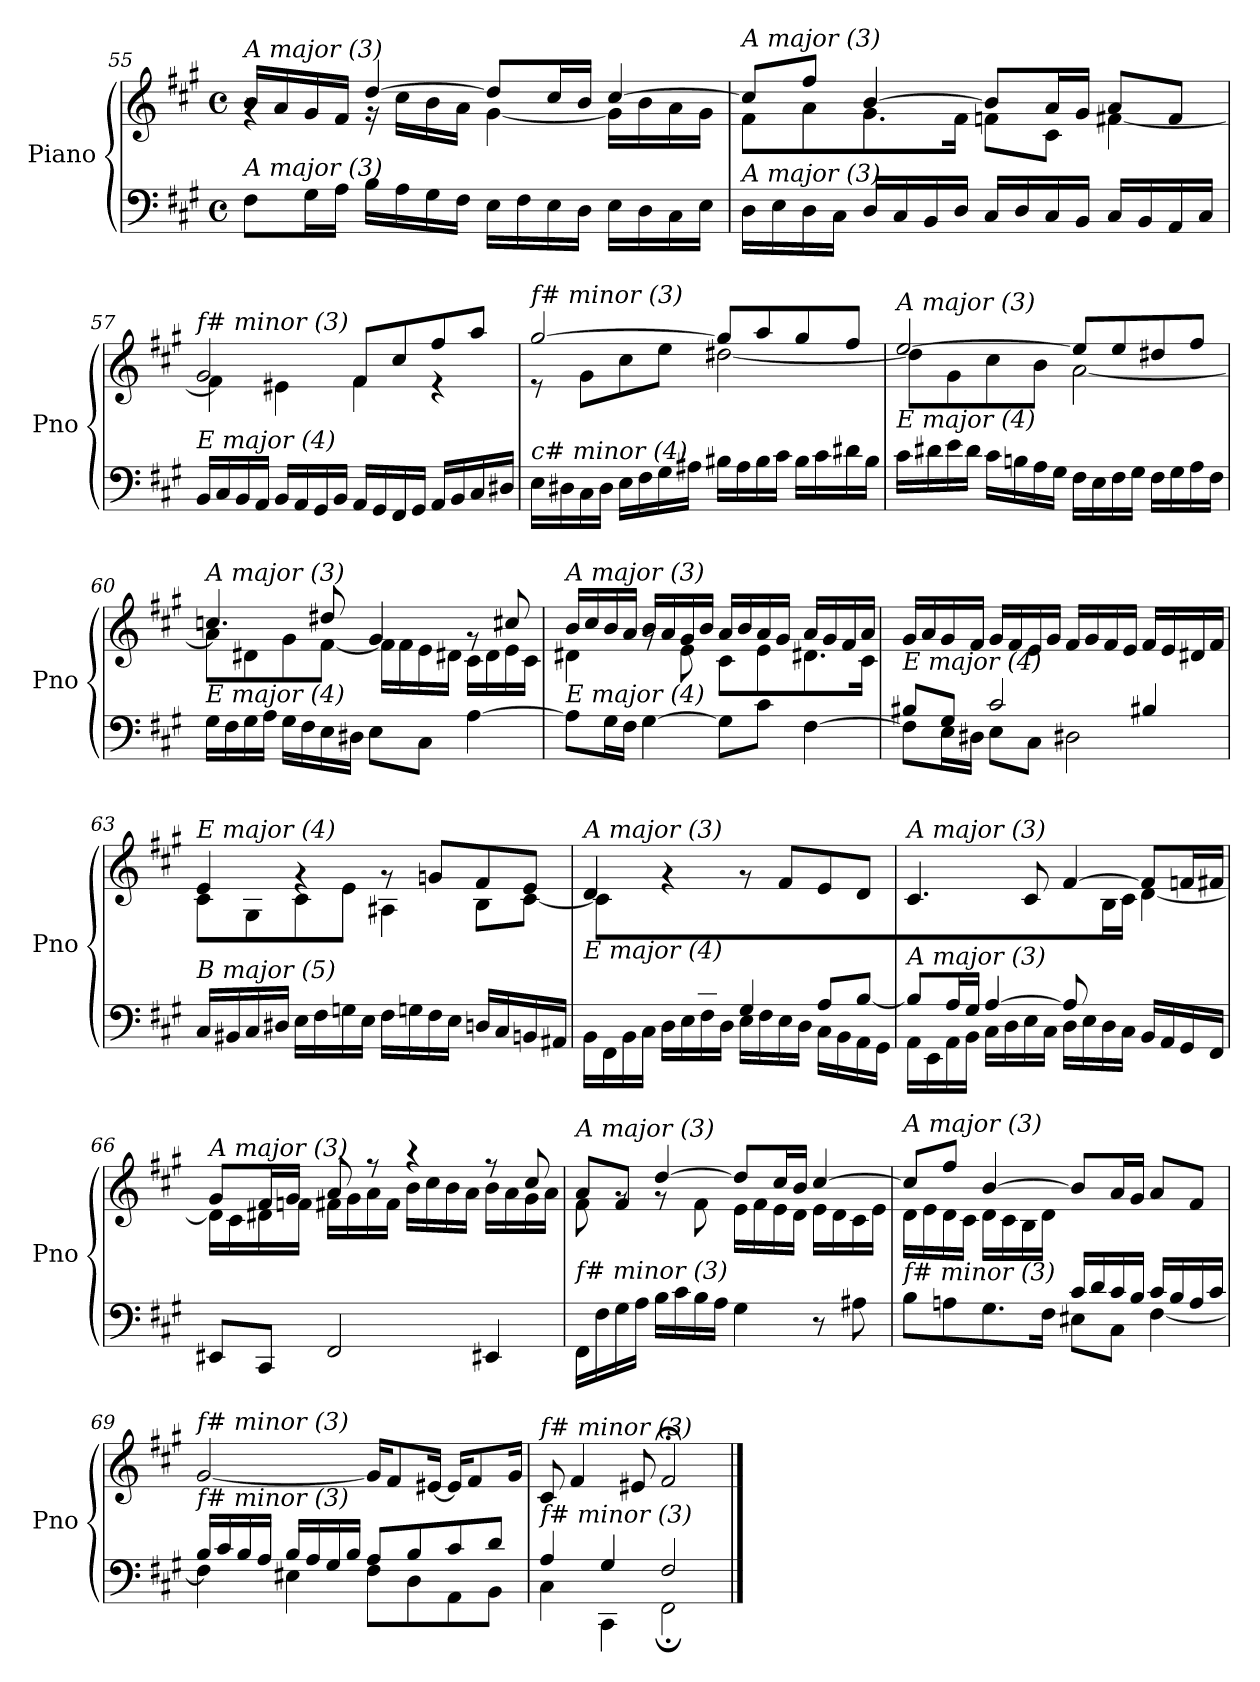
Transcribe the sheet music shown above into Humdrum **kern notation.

**kern	**kern
*part1	*part1
*staff2	*staff1
*I"Piano	*
*I'Pno	*
!!LO:LB:g=z
*clefF4	*clefG2
*k[f#c#g#]	*k[f#c#g#]
*M4/4	*M4/4
*met(c)	*met(c)
=55	=55
*	*^
!	!LO:TX:i:t=A major (3)	!
!LO:TX:i:t=A major (3)	!	!
8F#\L	16b/LL	4rg
.	16a/	.
16G#\L	16g#/	.
16A\JJ	16f#/JJ	.
16B\LL	[4dd/	16r
16A\	.	16cc#\LL
16G#\	.	16b\
16F#\JJ	.	16a\JJ
16E\LL	8dd/L]	[4g#\
16F#\	.	.
16E\	16cc#/L	.
16D\JJ	16b/JJ	.
16E\LL	[4cc#/	16g#\LL]
16D\	.	16b\
16C#\	.	16a\
16E\JJ	.	16g#\JJ
=56	=56	=56
!	!LO:TX:i:t=A major (3)	!
!LO:TX:i:t=A major (3)	!	!
16D\LL	8cc#/L]	8f#\L
16E\	.	.
16D\	8ff#/J	8a\
16C#\JJ	.	.
16D/LL	[4b/	8.g#\
16C#/	.	.
16BB/	.	.
16D/JJ	.	16f#\Jk
16C#/LL	8b/L]	8fni\L
16D/	.	.
16C#/	16a/L	8c#\J
16BB/JJ	16g#/JJ	.
16C#/LL	8a/L	[4f#\
16BB/	.	.
16AA/	8f#/J	.
16C#/JJ	.	.
=57	=57	=57
!	!LO:TX:i:t=f# minor (3)	!
!LO:TX:i:t=E major (4)	!	!
16BB/LL	2g#/	4f#\]
16C#/	.	.
16BB/	.	.
16AA/JJ	.	.
16BB/LL	.	4e#X\
16AA/	.	.
16GG#/	.	.
16BB/JJ	.	.
16AA/LL	8f#/L	4f#\
16GG#/	.	.
16FF#/	8cc#/	.
16GG#/JJ	.	.
16AA/LL	8ff#/	4r
16BB/	.	.
16C#/	8aa/J	.
16D#X/JJ	.	.
!!LO:LB:g=z	!!
=58	=58	=58
!	!LO:TX:i:t=f# minor (3)	!
!LO:TX:i:t=c# minor (4)	!	!
16E\LL	[2gg#/	8r
16D#X\	.	.
16C#\	.	8g#\L
16D#\JJ	.	.
16E\LL	.	8cc#\
16F#\	.	.
16G#\	.	8ee\J
16A#X\JJ	.	.
16B#X\LL	8gg#/L]	[2dd#X\
16A#\	.	.
16B#\	8aa/	.
16c#\JJ	.	.
16B#\LL	8gg#/	.
16c#\	.	.
16d#X\	8ff#/J	.
16B#\JJ	.	.
=59	=59	=59
!	!LO:TX:i:t=A major (3)	!
!LO:TX:i:t=E major (4)	!	!
16c#\LL	[2ee/	8dd#\L]
16d#X\	.	.
16e\	.	8g#\
16d#\JJ	.	.
16c#\LL	.	8cc#\
16Bn\	.	.
16A\	.	8b\J
16G#\JJ	.	.
16F#\LL	8ee/L]	[2a\
16E\	.	.
16F#\	8ee/	.
16G#\JJ	.	.
16F#\LL	8dd#X/	.
16G#\	.	.
16A\	8ff#/J	.
16F#\JJ	.	.
=60	=60	=60
!	!LO:TX:i:t=A major (3)	!
!LO:TX:i:t=E major (4)	!	!
16G#\LL	4.ccni/	8a\L]
16F#\	.	.
16G#\	.	8d#X\
16A\JJ	.	.
16G#\LL	.	8g#\
16F#\	.	.
16E\	8dd#X/	[8f#\J
16D#X\JJ	.	.
8E\L	4g#/	16f#\LL]
.	.	16f#\
8C#\J	.	16e\
.	.	16d#X\JJ
[4A\	8rg	16c#\LL
.	.	16d#\
.	8cc#/	16e\
.	.	16c#\JJ
!!LO:PB:g=z	!!
=61	=61	=61
!	!LO:TX:i:t=A major (3)	!
!LO:TX:i:t=E major (4)	!	!
8A\L]	16b/LL	4d#X\
.	16cc#/	.
16G#\L	16b/	.
16F#\JJ	16a/JJ	.
[4G#\	16b/LL	8rg
.	16a/	.
.	16g#/	8e\
.	16b/JJ	.
8G#\L]	16a/LL	8c#\L
.	16b/	.
8c#\J	16a/	8e\
.	16g#/JJ	.
[4F#\	16a/LL	8.d#X\
.	16g#/	.
.	16f#/	.
.	16a/JJ	16c#\Jk
=62	=62	=62
*^	*	*
!	!	!LO:TX:i:t=E major (4)	!
!LO:TX:i:t=E major (4)	!	!	!
*	*	*v	*v
8B#X/L	8F#\L]	16g#/LL
.	.	16a/
8G#/J	16E\L	16g#/
.	16D#X\JJ	16f#/JJ
2c#/	8E\L	16g#/LL
.	.	16f#/
.	8C#\J	16e/
.	.	16g#/JJ
.	2D#X\	16f#/LL
.	.	16g#/
.	.	16f#/
.	.	16e/JJ
4B#X/	.	16f#/LL
.	.	16e/
.	.	16d#X/
.	.	16f#/JJ
*v	*v	*
=63	=63
*	*^
!	!LO:TX:i:t=E major (4)	!
!LO:TX:i:t=B major (5)	!	!
16C#/LL	4e/	8c#\L
16BB#Xj/	.	.
16C#/	.	8G#\
16D#X/JJ	.	.
16E\LL	4rg	8c#\
16F#\	.	.
16Gn\	.	8e\J
16E\JJ	.	.
16F#\LL	8rg	4A#X\
16Gn\	.	.
16F#\	8gn/L	.
16E\JJ	.	.
16Dn/LL	8f#/	8B\L
16C#/	.	.
16BBn/	8e/J	[8c#\J
16AA#X/JJ	.	.
!!LO:LB:g=z
=64	=64	=64
*^	*	*^
*	*^	*	*	*
!	!	!	!LO:TX:i:t=A major (3)	!	!
!LO:TX:i:t=E major (4)	!	!	!	!	!
8ryy	16BB\LL	2ryy	4d/	8c#\L]	2ryy
.	16FF#\	.	.	.	.
8F#/	16BB\	.	.	4.ryy	.
.	16C#\JJ	.	.	.	.
8B/	16D\LL	.	4rg	.	.
.	16E\	.	.	.	.
8d/J	16F#\	.	.	.	.
.	16D\JJ	.	.	.	.
2ryy	4G#/	16E\LL	8rg	2ryy	2ryy
.	.	16F#\	.	.	.
.	.	16E\	8f#/L	.	.
.	.	16D\JJ	.	.	.
.	8A/L	16C#\LL	8e/	.	.
.	.	16BB\	.	.	.
.	[8B/J	16AA\	8d/J	.	.
.	.	16GG#\JJ	.	.	.
=65	=65	=65	=65	=65	=65
!	!	!	!LO:TX:i:t=A major (3)	!	!
!LO:TX:i:t=A major (3)	!	!	!	!	!
4ryy	8B/L]	16AA\LL	4.c#/	4ryy	4ryy
.	.	16EE\	.	.	.
.	16A/L	16AA\	.	.	.
.	16G#/JJ	16BB\JJ	.	.	.
[4A/	16C#\LL	2.ryy	.	4.ryy	2.ryy
.	16D\	.	.	.	.
.	16E\	.	8c#/	.	.
.	16C#\JJ	.	.	.	.
8A/L]	16D\LL	.	[4f#/	.	.
.	16E\	.	.	.	.
4.ryy	16D\	.	.	16B\L	.
.	16C#\JJ	.	.	16c#\JJ	.
.	16BB/LL	.	8f#/L]	[4d\	.
.	16AA/	.	.	.	.
.	16GG#/	.	16fni/L	.	.
.	16FF#/JJ	.	16f#/JJ	.	.
*	*v	*v	*	*	*
*	*	*	*v	*v
=66	=66	=66	=66
!	!	!LO:TX:i:t=A major (3)	!
!LO:TX:i:t=f# minor (3)	!	!	!
*v	*v	*	*
8EE#X/L	8g#/L	16d\LL]
.	.	16c#\
8CC#/J	16f#/L	16d#X\
.	16g#/JJ	16fni\JJ
2FF#/	8a/	16f#\LL
.	.	16g#\
.	8r	16a\
.	.	16f#\JJ
.	4r	16b\LL
.	.	16cc#\
.	.	16b\
.	.	16a\JJ
4EE#X/	8r	16b\LL
.	.	16a\
.	8cc#/	16g#\
.	.	16a\JJ
!!LO:LB:g=z	!!
=67	=67	=67
!	!LO:TX:i:t=A major (3)	!
!LO:TX:i:t=f# minor (3)	!	!
16FF#\LL	8a/L	8f#\
16F#\	.	.
16G#\	8f#/J	8rg
16A\JJ	.	.
16B\LL	[4dd/	8rg
16c#\	.	.
16B\	.	8f#\
16A\JJ	.	.
4G#\	8dd/L]	16e\LL
.	.	16f#\
.	16cc#/L	16e\
.	16b/JJ	16d\JJ
8r	[4cc#/	16e\LL
.	.	16d\
8A#X\	.	16c#\
.	.	16e\JJ
=68	=68	=68
*^	*	*
!	!	!LO:TX:i:t=A major (3)	!
!LO:TX:i:t=f# minor (3)	!	!	!
2ryy	8B\L	8cc#/L]	16d\LL
.	.	.	16e\
.	8An\	8ff#/J	16d\
.	.	.	16c#\JJ
.	8.G#\	[4b/	16d\LL
.	.	.	16c#\
.	.	.	16B\
.	16F#\Jk	.	16d\JJ
16c#/LL	8E#X\L	8b/L]	2ryy
16d/	.	.	.
16c#/	8C#\J	16a/L	.
16B/JJ	.	16g#/JJ	.
16c#/LL	[4F#\	8a/L	.
16B/	.	.	.
16A/	.	8f#/J	.
16c#/JJ	.	.	.
*	*	*v	*v
=69	=69	=69
!	!	!LO:TX:i:t=f# minor (3)
!LO:TX:i:t=f# minor (3)	!	!
16B/LL	4F#\]	[2g#/
16c#/	.	.
16B/	.	.
16A/JJ	.	.
16B/LL	4E#X\	.
16A/	.	.
16G#/	.	.
16B/JJ	.	.
8A/L	8F#\L	16g#/KL]
.	.	8f#/
8B/	8D\	.
.	.	[16e#X/Jk
8c#/	8AA\	16e#/KL]
.	.	8f#/
8d/J	8BB\J	.
.	.	16g#/Jk
=70	=70	=70
!	!	!LO:TX:i:t=f# minor (3)
!LO:TX:i:t=f# minor (3)	!	!
4A/	4C#\	8c#/
.	.	4f#/
4G#/	4CC#\	.
.	.	8e#X/
2F#/	2FF#;\	2f#;</
*v	*v	*
==	==
*-	*-
